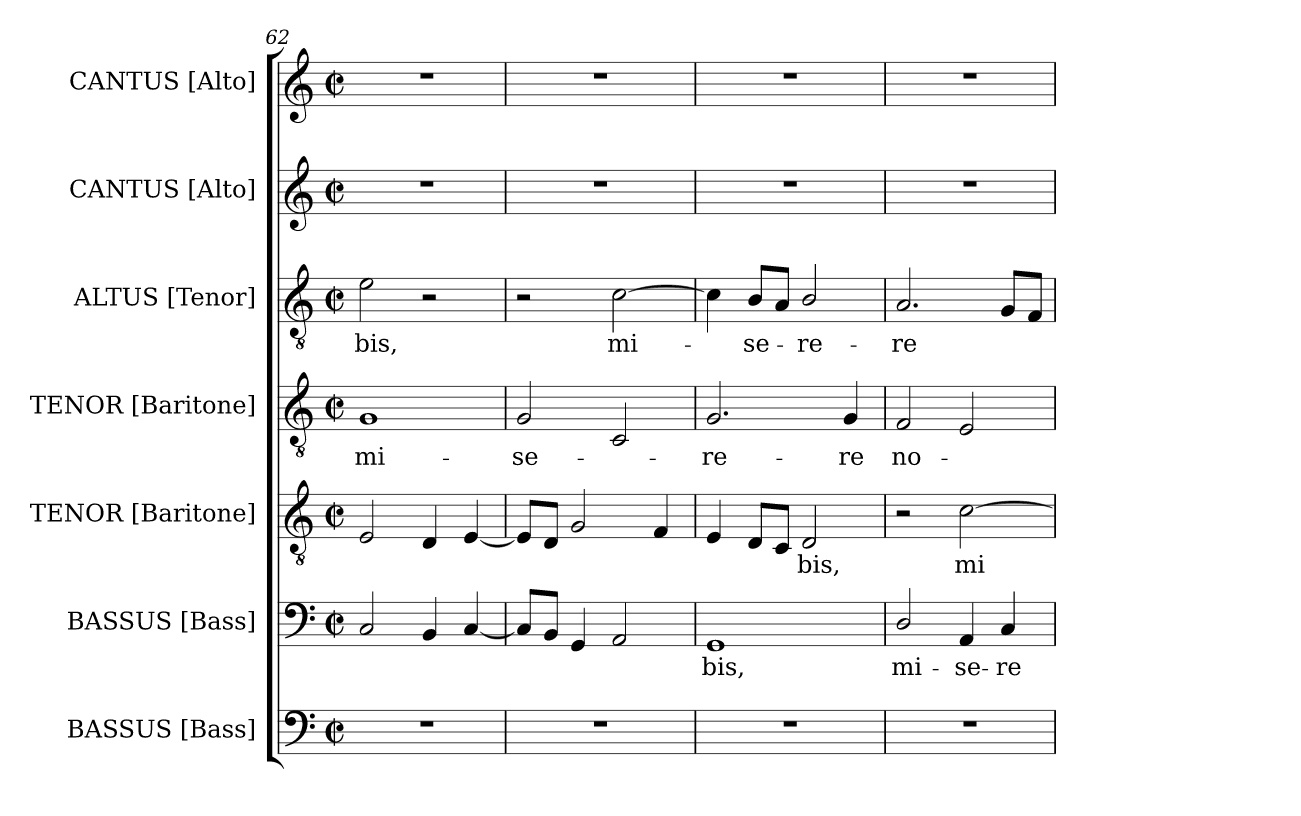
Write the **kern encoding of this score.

**kern	**kern	**text	**kern	**text	**kern	**text	**kern	**text	**kern	**kern
*part7	*part6	*part6	*part5	*part5	*part4	*part4	*part3	*part3	*part2	*part1
*staff7	*staff6	*staff6	*staff5	*staff5	*staff4	*staff4	*staff3	*staff3	*staff2	*staff1
*I"BASSUS [Bass]	*I"BASSUS [Bass]	*	*I"TENOR [Baritone]	*	*I"TENOR [Baritone]	*	*I"ALTUS [Tenor]	*	*I"CANTUS [Alto]	*I"CANTUS [Alto]
*I'B.	*I'B.	*	*I'Bar.	*	*I'Bar.	*	*I'T.	*	*I'A.	*I'A.
!!LO:LB:g=z
*clefF4	*clefF4	*	*clefGv2	*	*clefGv2	*	*clefGv2	*	*clefG2	*clefG2
*	*	*	*ITrd7c12	*	*ITrd7c12	*	*ITrd7c12	*	*	*
*k[]	*k[]	*	*k[]	*	*k[]	*	*k[]	*	*k[]	*k[]
*C:	*C:	*	*C:	*	*C:	*	*C:	*	*C:	*C:
*M2/2	*M2/2	*	*M2/2	*	*M2/2	*	*M2/2	*	*M2/2	*M2/2
*met(c|)	*met(c|)	*	*met(c|)	*	*met(c|)	*	*met(c|)	*	*met(c|)	*met(c|)
=62	=62	=62	=62	=62	=62	=62	=62	=62	=62	=62
!	!	!	!	!	!	!LO:LY:b:color=#000000	!	!	!	!
!	!	!	!	!	!	!	!	!LO:LY:b:color=#000000	!	!
1r	2Ci/	.	2EEi/	.	1GGi	mi-	2Ei\	-bis,	1r	1r
.	4BBi/	.	4DDi/	.	.	.	2r	.	.	.
.	[<4Ci/	.	[<4EEi/	.	.	.	.	.	.	.
=63	=63	=63	=63	=63	=63	=63	=63	=63	=63	=63
!	!	!	!	!	!	!LO:LY:b:color=#000000	!	!	!	!
1r	8Ci/L]	.	8EEi/L]	.	2GGi/	-se-	2r	.	1r	1r
.	8BBi/J	.	8DDi/J	.	.	.	.	.	.	.
.	4GGi/	.	2GGi/	.	.	.	.	.	.	.
!	!	!	!	!	!	!	!	!LO:LY:b:color=#000000	!	!
.	2AAi/	.	.	.	2CCi/	.	[>2Ci\	mi-	.	.
.	.	.	4FFi/	.	.	.	.	.	.	.
=64	=64	=64	=64	=64	=64	=64	=64	=64	=64	=64
!	!	!LO:LY:b:color=#000000	!	!	!	!	!	!	!	!
!	!	!	!	!	!	!LO:LY:b:color=#000000	!	!	!	!
1r	1GGi	-bis,	4EEi/	.	2.GGi/	-re-	4Ci\]	.	1r	1r
!	!	!	!	!	!	!	!	!LO:LY:b:color=#000000	!	!
.	.	.	8DDi/L	.	.	.	8BBi/L	-se-	.	.
.	.	.	8CCi/J	.	.	.	8AAi/J	.	.	.
!	!	!	!	!LO:LY:b:color=#000000	!	!	!	!	!	!
!	!	!	!	!	!	!	!	!LO:LY:b:color=#000000	!	!
.	.	.	2DDi/	-bis,	.	.	2BBi/	-re-	.	.
!	!	!	!	!	!	!LO:LY:b:color=#000000	!	!	!	!
.	.	.	.	.	4GGi/	-re	.	.	.	.
=65	=65	=65	=65	=65	=65	=65	=65	=65	=65	=65
!	!	!LO:LY:b:color=#000000	!	!	!	!	!	!	!	!
!	!	!	!	!	!	!LO:LY:b:color=#000000	!	!	!	!
!	!	!	!	!	!	!	!	!LO:LY:b:color=#000000	!	!
1r	2Di/	mi-	2r	.	2FFi/	no-	2.AAi/	-re	1r	1r
!	!	!LO:LY:b:color=#000000	!	!	!	!	!	!	!	!
!	!	!	!	!LO:LY:b:color=#000000	!	!	!	!	!	!
.	4AAi/	-se-	[>2Ci\	mi-	2EEi/	.	.	.	.	.
!	!	!LO:LY:b:color=#000000	!	!	!	!	!	!	!	!
.	4Ci/	-re-	.	.	.	.	8GGi/L	.	.	.
.	.	.	.	.	.	.	8FFi/J	.	.	.
=	=	=	=	=	=	=	=	=	=	=
*-	*-	*-	*-	*-	*-	*-	*-	*-	*-	*-
